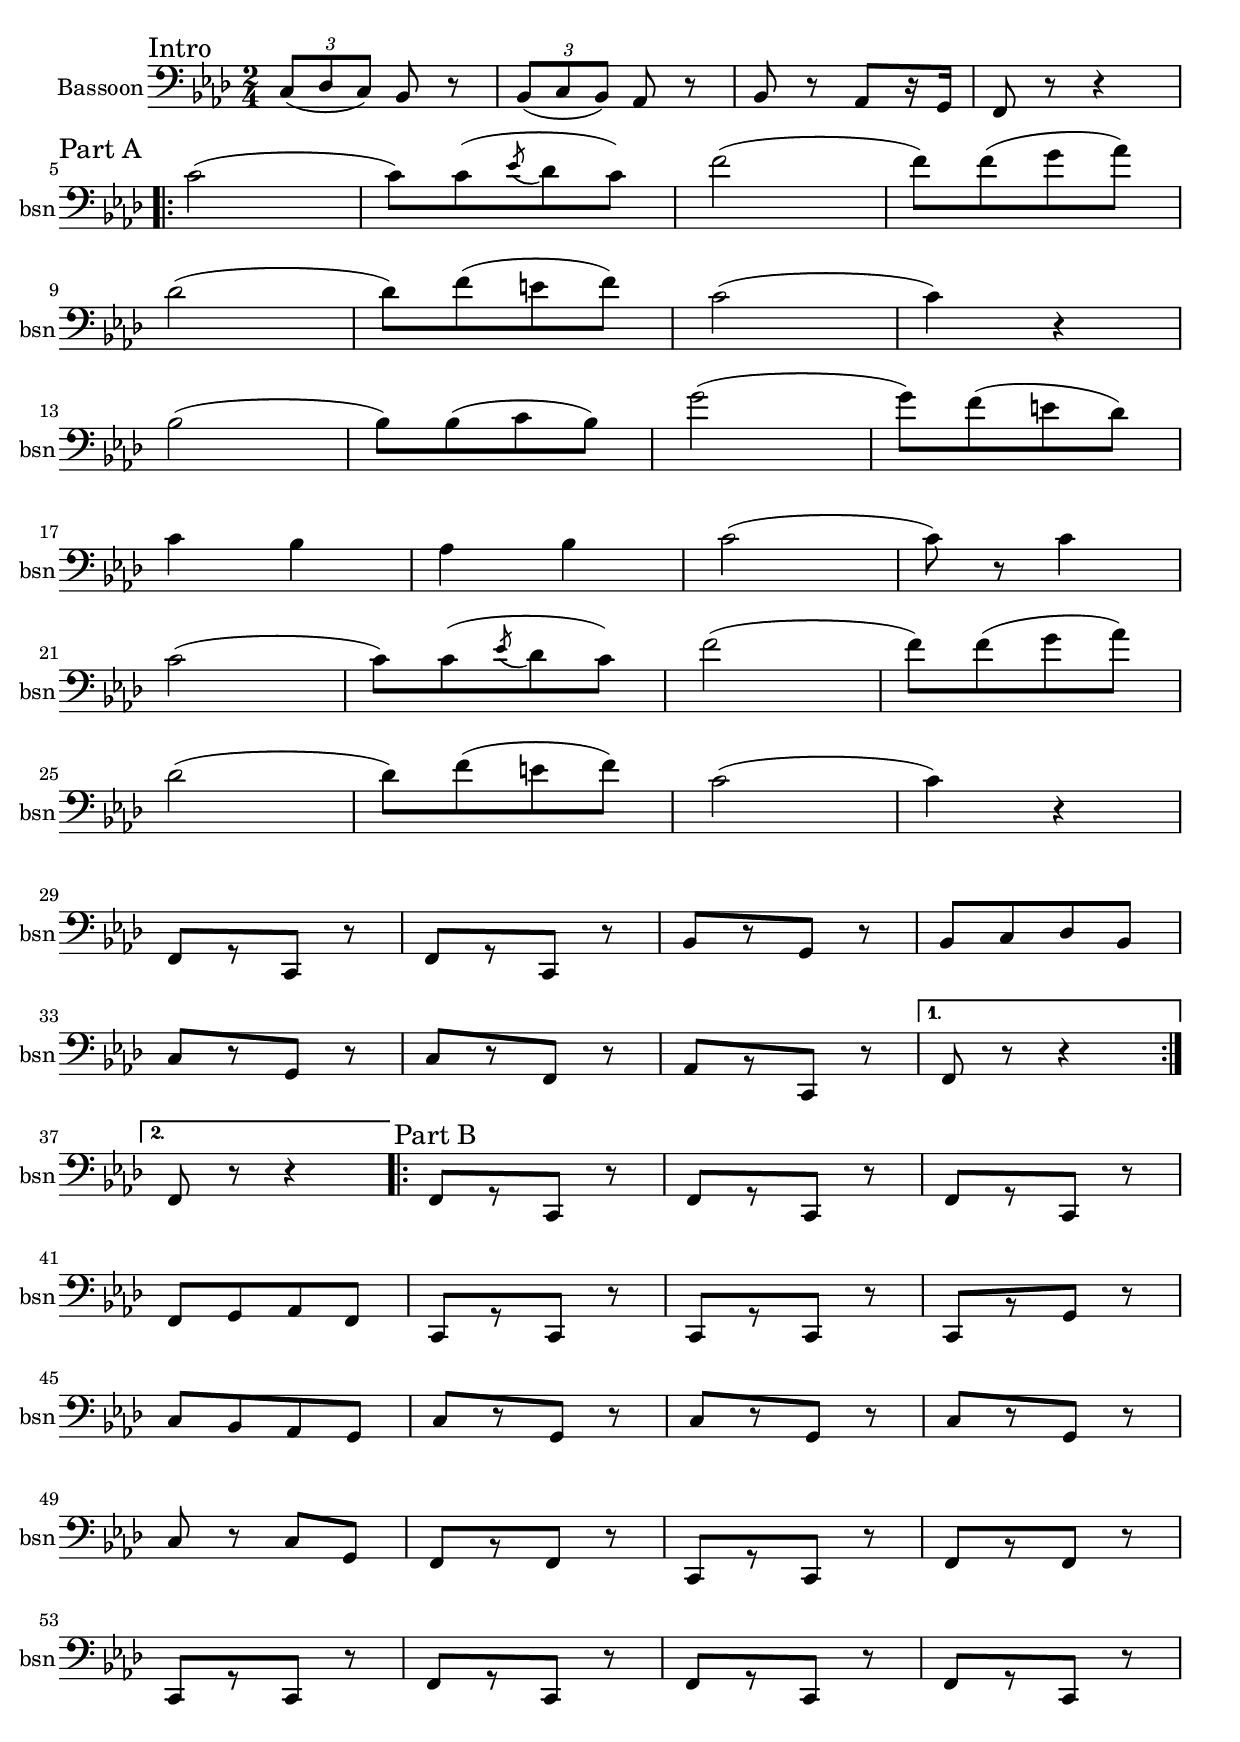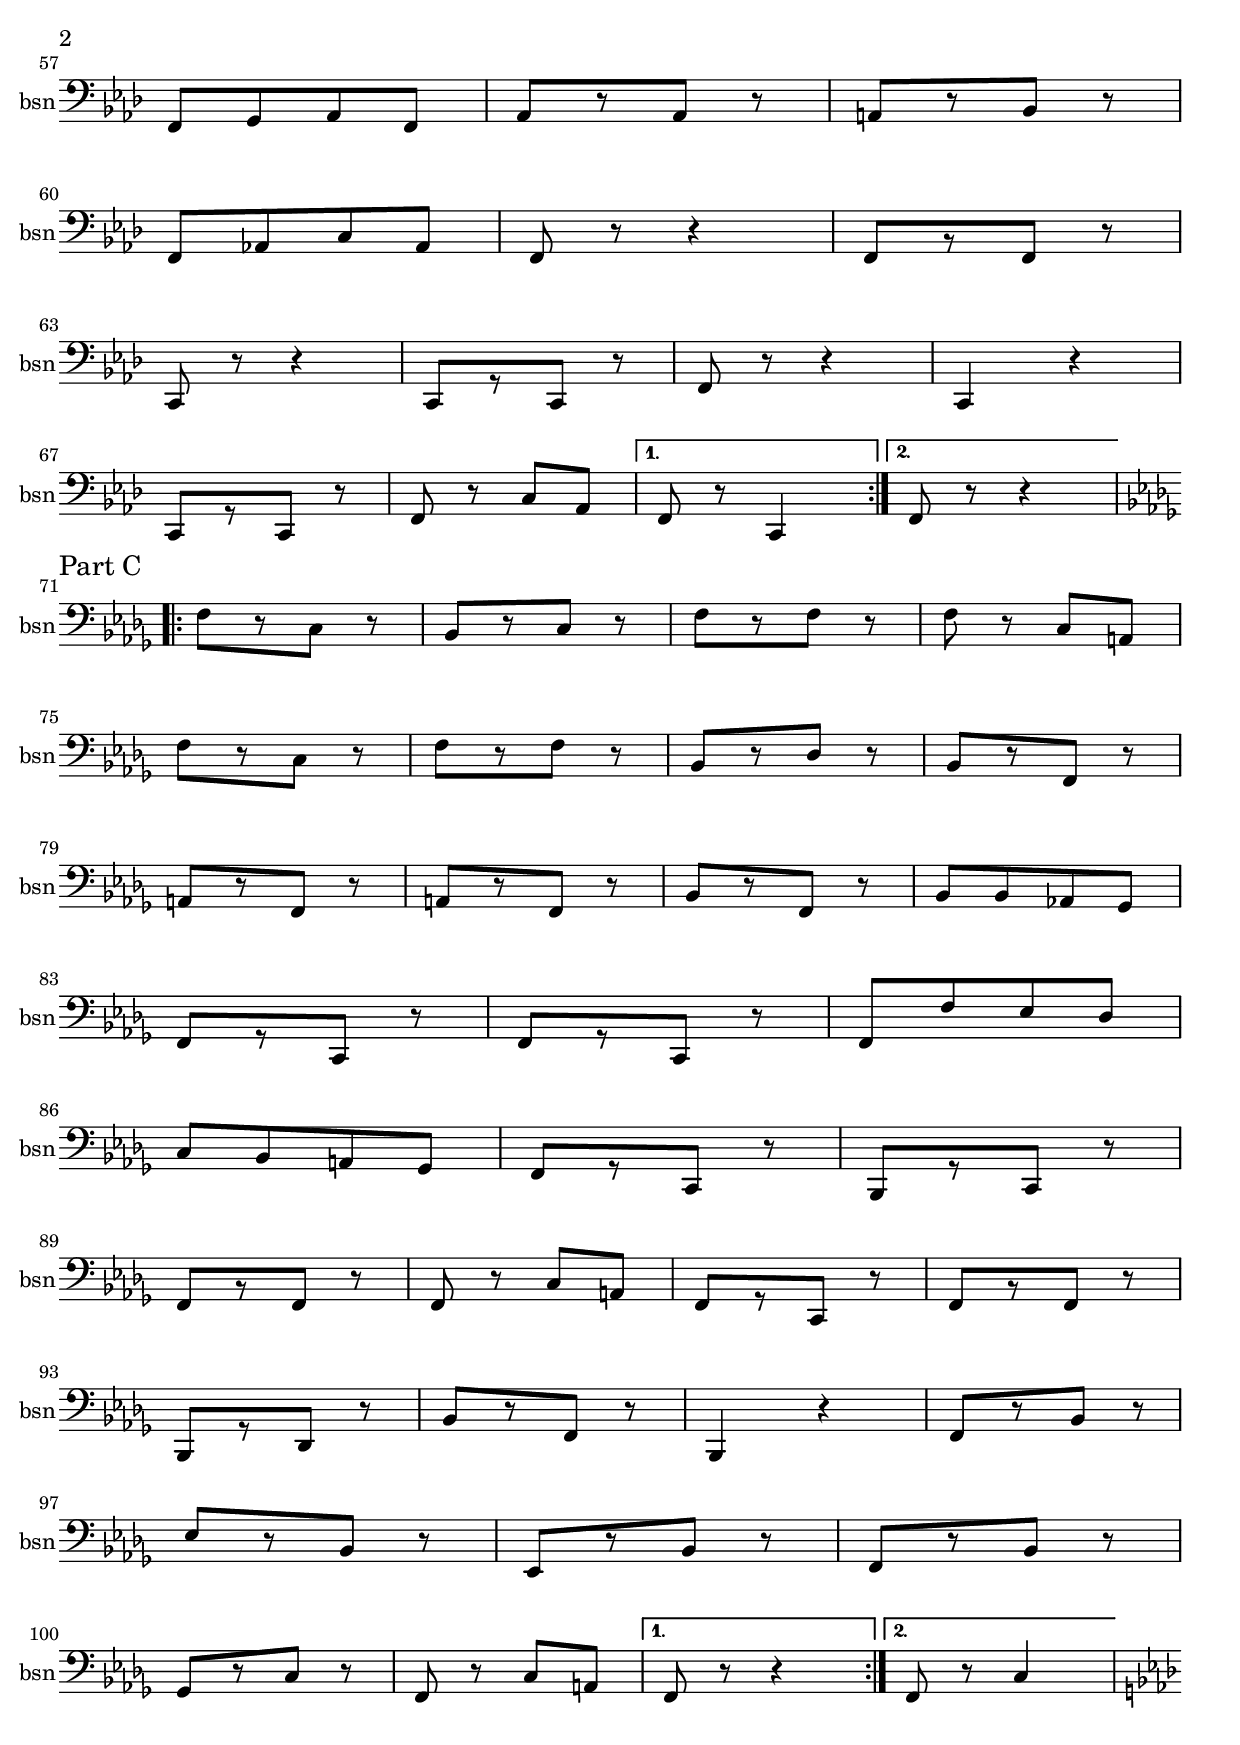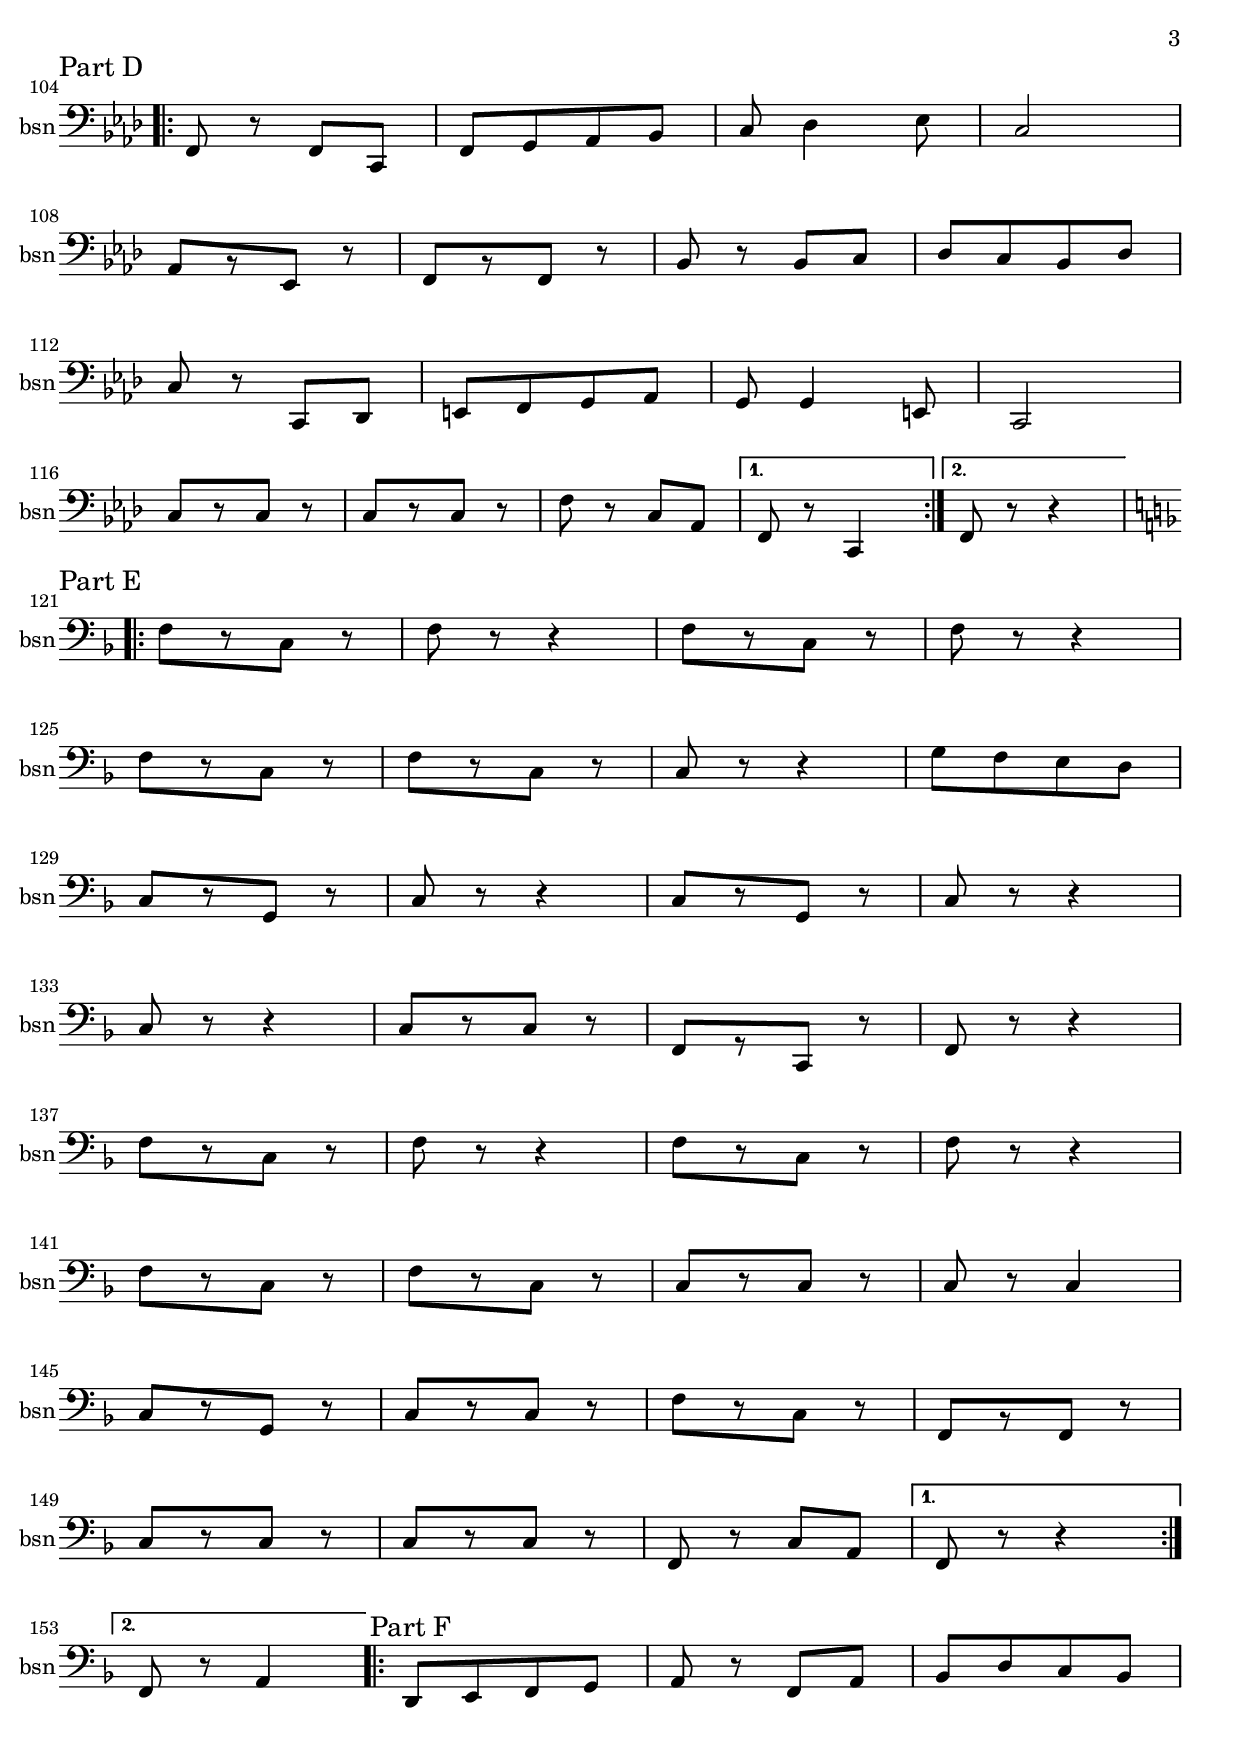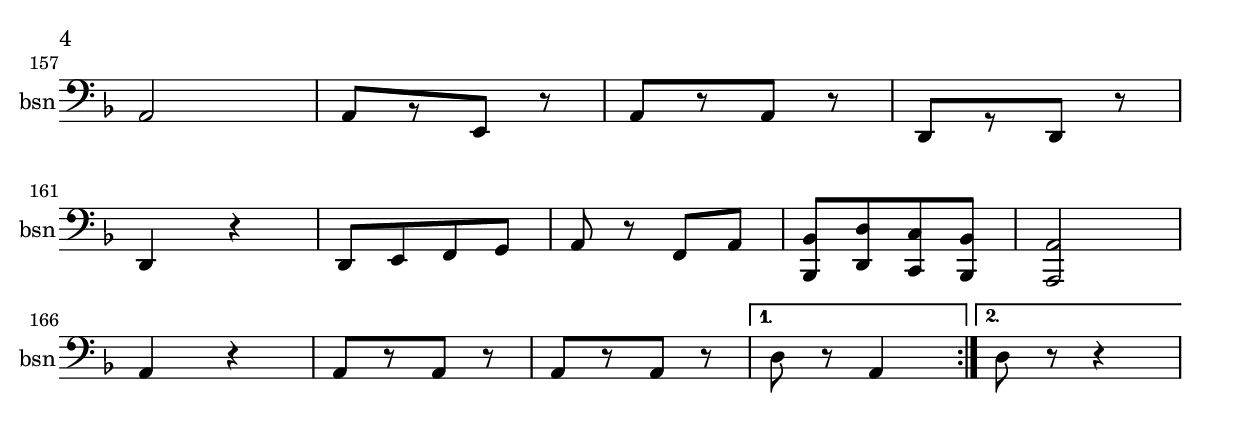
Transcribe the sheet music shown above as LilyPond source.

\version "2.24.0"

\include "helpers.ly"

bassoonA = {
  \sectionLabel "Intro"
  \key aes \major
  | \trl {c8( des c)]} bes r | \trl {bes([ c bes)]} aes r | bes r aes[ r16 g] | f8 r r4 \break

  \sectionLabel "Part A"
  \repeat volta 2 {
    | c''2( | c8)[ c( \acc ees des c)] | f2( | f8)[ f( g aes)] \break
    | des,2( | des8)[ f( e! f)] | c2( | c4) r4 \break
    | bes2( | bes8)[ bes( c bes)] | g'2( | g8)[ f( e! des)] \break
    | c4 bes | aes bes | c2( | c8) r8 c4 \break
    | c2( | c8)[ c( \acc ees des c)] | f2( | f8)[ f( g aes)] \break
    | des,2( | des8)[ f( e! f)] | c2( | c4) r4 \break
    | \rpt 2 { f,,8[ r c] r } | bes'[ r g] r | bes[ c des bes] \break
    |c8[ r g] r | c[ r f,] r | aes[ r c,] r
  }
  \alternative {
    { f8 r r4 \break }
    { f8 r r4 }
  }
} % A part

bassoonB = {
  \sectionLabel "Part B"
  \repeat volta 2 {
    | \rpt 3 { f8[ r c] r } \break
    | f[ g aes f] | \rpt 2 { c[ r c] r } | c[ r g'] r \break
    | c[ bes aes g] | \rpt 3 { c[ r g] r } \break
    | c r c[ g] | f[ r f] r | c[ r c] r| f[ r f] r \break
    | c[ r c] r | \rpt 3 { f[ r c] r } \break
    | f[ g aes f] | aes[ r aes] r | a[ r bes] r \break
    | f[ aes! c aes] | f r r4 | f8[ r f] r \break
    | c r r4 | c8[ r c] r | f r r4 | c4 r \break
    | c8[ r c] r | f r c'[ aes]
  }
  \alternative {
    { f8 r c4 }
    { f8 r r4 \break }
  }
} % B part

bassoonC = {
  \sectionLabel "Part C"
  \key des \major
  \repeat volta 2 {
    | f'8[ r c] r | bes[ r c] r | f[ r f] r | f r c[ a] \break
    | f'8[ r c] r | f[ r f] r | bes,[ r des] r | bes[ r f] r \break
    | \rpt 2 { a[ r f] r } | bes[ r f] r | bes[ bes aes! ges] \break
    | \rpt 2 { f[ r c] r } | f[ f' ees des] \break
    | c[ bes a ges] | f[ r c] r | bes[ r c] r \break
    | f[ r f] r | f r c'[ a] | f[ r c] r | f[ r f] r \break
    | bes,[ r des] r | bes'[ r f] r | bes,4 r | f'8[ r bes] r \break
    | \grace s8 ees[ r bes] r | ees,[ r bes'] r | f[ r bes] r \break
    | ges[ r c] r | f, r c'[ a]
  }
  \alternative {
    { f8 r r4 }
    { f8 r c'4 \break }
  }
} % C part

bassoonD = {
  \sectionLabel "Part D"
  \key aes \major
  \repeat volta 2 {
    | f,8 r f[ c] | f[ g aes bes] | c des4 ees8 | c2 \break
    | aes8[ r ees] r | f[ r f] r | bes r bes[ c] | des[ c bes des] \break
    | c r c,[ des] | e[ f g aes] | g g4 e8 | c2 \break
    | \rpt 2 { c'8[ r c] r } | f r c[ aes]
  }
  \alternative {
    { f8 r c4 }
    { f8 r r4 \break }
  }
} % D part

bassoonE = {
  \sectionLabel "Part E"
  \key f \major
  \repeat volta 2 {
    | \rpt 2 { f'8[ r c] r | f r r4 } \break
    | \rpt 2 { f8[ r c] r } | c r r4 | g'8[ f e d] \break
    | \rpt 2 { c8[ r g] r | c r r4 } \break
    | c8 r r4 | c8[ r c] r | f,[ r c] r | f r r4 \break
    | \rpt 2 { f'8[ r c] r | f r r4 } \break
    | \rpt 2 { f8[ r c] r } | c[ r c] r | c r c4 \break
    | c8[ r g] r | c[ r c] r | f[ r c] r | f,[ r f] r \break
    | \rpt 2 { c'8[ r c] r } | f, r c'[ a]
  }
  \alternative {
    { f8 r r4 \break }
    { f8 r a4 }
  }
} % E part

bassoonF = {
  \sectionLabel "Part F"
  \repeat volta 2 {
    | d,8[ e f g] | a r f[ a] | bes[ d c bes] \break
    | a2 | a8[ r e] r | a[ r a] r | d,[ r d] r \break
    | d4 r | d8[ e f g] | a r f[ a] | <bes, bes'>[ <d d'> <c c'> <bes bes'>] <a a'>2  \break
    | a'4 r | \rpt 2 { a8[ r a] r }
  }
  \alternative {
    { d8 r a4 }
    { d8 r r4 }
  }
} % F part

bassoonNotes = {
  \clef F
  \time 2/4
  \relative {
    \bassoonA
    \bassoonB
    \bassoonC
    \bassoonD
    \bassoonE
    \bassoonF
  }
}

staffBassoon = \new Staff \with {
  instrumentName = "Bassoon"
  shortInstrumentName = "bsn"
}
\bassoonNotes

\score {
  \staffBassoon
}